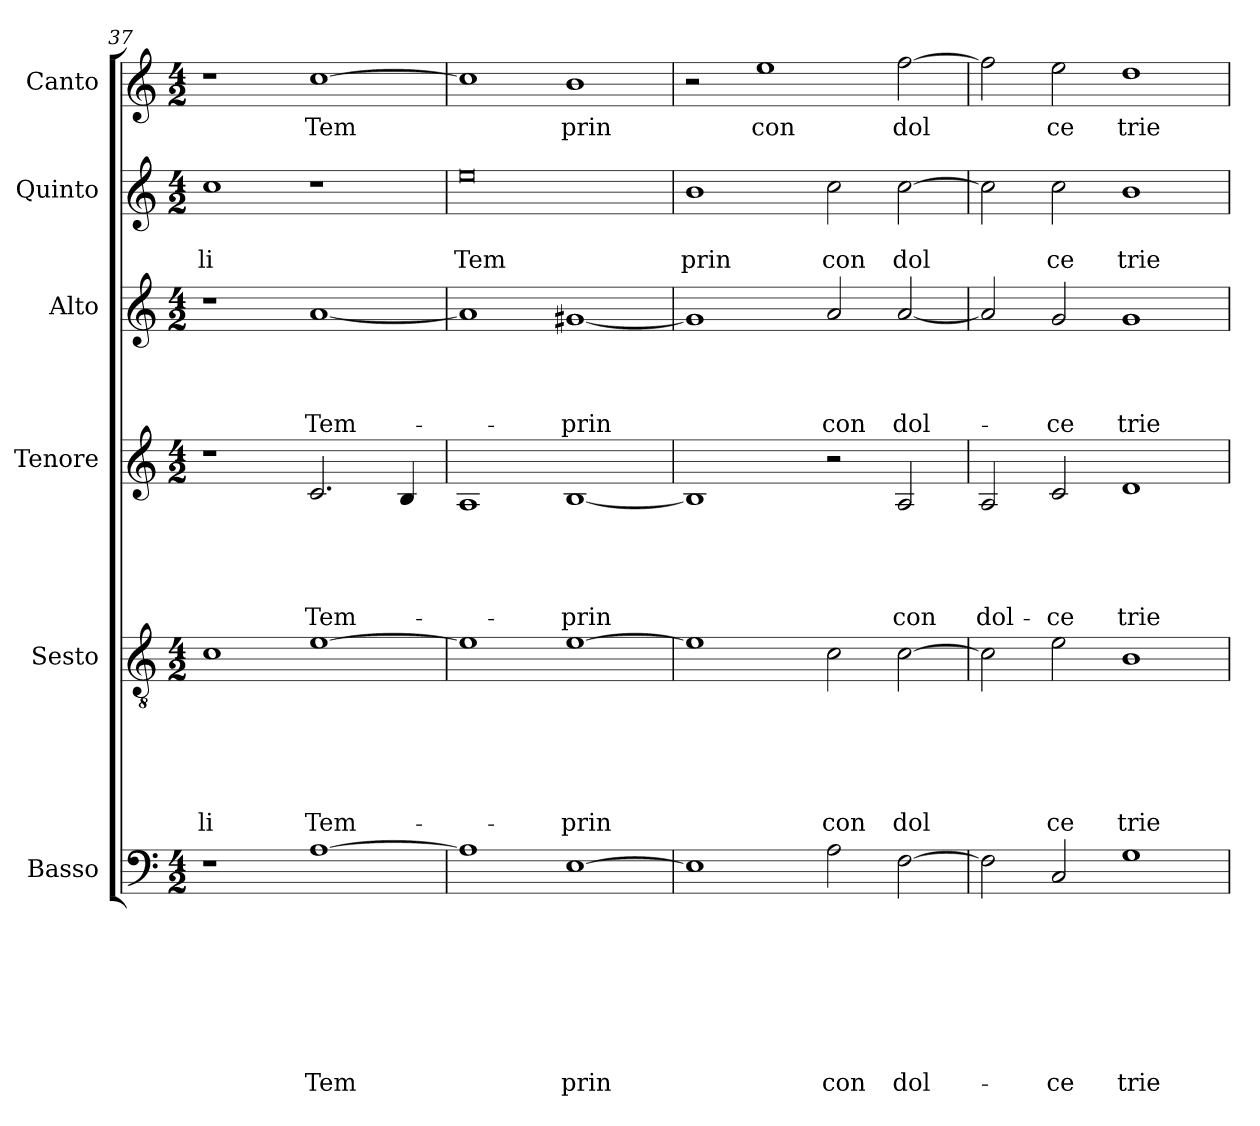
**kern	**text	**text	**text	**text	**text	**text	**text	**text	**kern	**text	**text	**text	**text	**text	**text	**kern	**text	**text	**text	**text	**text	**kern	**text	**text	**text	**text	**kern	**text	**text	**kern	**text
*part6	*part6	*part6	*part6	*part6	*part6	*part6	*part6	*part6	*part5	*part5	*part5	*part5	*part5	*part5	*part5	*part4	*part4	*part4	*part4	*part4	*part4	*part3	*part3	*part3	*part3	*part3	*part2	*part2	*part2	*part1	*part1
*staff6	*staff6	*staff6	*staff6	*staff6	*staff6	*staff6	*staff6	*staff6	*staff5	*staff5	*staff5	*staff5	*staff5	*staff5	*staff5	*staff4	*staff4	*staff4	*staff4	*staff4	*staff4	*staff3	*staff3	*staff3	*staff3	*staff3	*staff2	*staff2	*staff2	*staff1	*staff1
*I"Basso	*	*	*	*	*	*	*	*	*I"Sesto	*	*	*	*	*	*	*I"Tenore	*	*	*	*	*	*I"Alto	*	*	*	*	*I"Quinto	*	*	*I"Canto	*
*clefF4	*	*	*	*	*	*	*	*	*clefGv2	*	*	*	*	*	*	*clefG2	*	*	*	*	*	*clefG2	*	*	*	*	*clefG2	*	*	*clefG2	*
*k[]	*	*	*	*	*	*	*	*	*k[]	*	*	*	*	*	*	*k[]	*	*	*	*	*	*k[]	*	*	*	*	*k[]	*	*	*k[]	*
*C:	*	*	*	*	*	*	*	*	*C:	*	*	*	*	*	*	*C:	*	*	*	*	*	*C:	*	*	*	*	*C:	*	*	*C:	*
*M4/2	*	*	*	*	*	*	*	*	*M4/2	*	*	*	*	*	*	*M4/2	*	*	*	*	*	*M4/2	*	*	*	*	*M4/2	*	*	*M4/2	*
=37	=37	=37	=37	=37	=37	=37	=37	=37	=37	=37	=37	=37	=37	=37	=37	=37	=37	=37	=37	=37	=37	=37	=37	=37	=37	=37	=37	=37	=37	=37	=37
!	!	!	!	!	!	!	!	!	!	!	!	!	!	!	!LO:LY:b	!	!	!	!	!	!	!	!	!	!	!	!	!	!LO:LY:b	!	!
1r	.	.	.	.	.	.	.	.	1c	.	.	.	.	.	-li	1r	.	.	.	.	.	1r	.	.	.	.	1cc	.	li	1r	.
!	!	!	!	!	!	!	!	!LO:LY:b	!	!	!	!	!	!	!LO:LY:b	!	!	!	!	!	!LO:LY:b	!	!	!	!	!LO:LY:b	!	!	!	!	!LO:LY:b
[<1A	.	.	.	.	.	.	.	Tem	[<1e	.	.	.	.	.	Tem-	2.c/	.	.	.	.	Tem-	[<1a	.	.	.	Tem-	1r	.	.	[<1cc	Tem
.	.	.	.	.	.	.	.	.	.	.	.	.	.	.	.	4B/	.	.	.	.	.	.	.	.	.	.	.	.	.	.	.
!!LO:PB:g=z
=38	=38	=38	=38	=38	=38	=38	=38	=38	=38	=38	=38	=38	=38	=38	=38	=38	=38	=38	=38	=38	=38	=38	=38	=38	=38	=38	=38	=38	=38	=38	=38
!	!	!	!	!	!	!	!	!	!	!	!	!	!	!	!	!	!	!	!	!	!	!	!	!	!	!	!	!	!LO:LY:b	!	!
1A]	.	.	.	.	.	.	.	.	1e]	.	.	.	.	.	.	1A	.	.	.	.	.	1a]	.	.	.	.	0ee	.	Tem	1cc]	.
!	!	!	!	!	!	!	!	!LO:LY:b	!	!	!	!	!	!	!LO:LY:b	!	!	!	!	!	!LO:LY:b	!	!	!	!	!LO:LY:b	!	!	!	!	!LO:LY:b
[>1E	.	.	.	.	.	.	.	prin	[>1e	.	.	.	.	.	-prin	[<1B	.	.	.	.	-prin	[<1g#X	.	.	.	-prin	.	.	.	1b	prin
=39	=39	=39	=39	=39	=39	=39	=39	=39	=39	=39	=39	=39	=39	=39	=39	=39	=39	=39	=39	=39	=39	=39	=39	=39	=39	=39	=39	=39	=39	=39	=39
!	!	!	!	!	!	!	!	!	!	!	!	!	!	!	!	!	!	!	!	!	!	!	!	!	!	!	!	!	!LO:LY:b	!	!
1E]	.	.	.	.	.	.	.	.	1e]	.	.	.	.	.	.	1B]	.	.	.	.	.	1g#]	.	.	.	.	1b	.	prin	2r	.
!	!	!	!	!	!	!	!	!	!	!	!	!	!	!	!	!	!	!	!	!	!	!	!	!	!	!	!	!	!	!	!LO:LY:b
.	.	.	.	.	.	.	.	.	.	.	.	.	.	.	.	.	.	.	.	.	.	.	.	.	.	.	.	.	.	1ee	con
!	!	!	!	!	!	!	!	!LO:LY:b	!	!	!	!	!	!	!LO:LY:b	!	!	!	!	!	!	!	!	!	!	!LO:LY:b	!	!	!LO:LY:b	!	!
2A\	.	.	.	.	.	.	.	con	2c\	.	.	.	.	.	con	2r	.	.	.	.	.	2a/	.	.	.	con	2cc\	.	con	.	.
!	!	!	!	!	!	!	!	!LO:LY:b	!	!	!	!	!	!	!LO:LY:b	!	!	!	!	!	!LO:LY:b	!	!	!	!	!LO:LY:b	!	!	!LO:LY:b	!	!LO:LY:b
[>2F\	.	.	.	.	.	.	.	dol-	[>2c\	.	.	.	.	.	dol	2A/	.	.	.	.	con	[<2a/	.	.	.	dol-	[>2cc\	.	dol	[>2ff\	dol
=40	=40	=40	=40	=40	=40	=40	=40	=40	=40	=40	=40	=40	=40	=40	=40	=40	=40	=40	=40	=40	=40	=40	=40	=40	=40	=40	=40	=40	=40	=40	=40
!	!	!	!	!	!	!	!	!	!	!	!	!	!	!	!	!	!	!	!	!	!LO:LY:b	!	!	!	!	!	!	!	!	!	!
2F\]	.	.	.	.	.	.	.	.	2c\]	.	.	.	.	.	.	2A/	.	.	.	.	dol-	2a/]	.	.	.	.	2cc\]	.	.	2ff\]	.
!	!	!	!	!	!	!	!	!LO:LY:b	!	!	!	!	!	!	!LO:LY:b	!	!	!	!	!	!LO:LY:b	!	!	!	!	!LO:LY:b	!	!	!LO:LY:b	!	!LO:LY:b
2C/	.	.	.	.	.	.	.	-ce	2e\	.	.	.	.	.	ce	2c/	.	.	.	.	-ce	2g/	.	.	.	-ce	2cc\	.	ce	2ee\	ce
!	!	!	!	!	!	!	!	!LO:LY:b	!	!	!	!	!	!	!LO:LY:b	!	!	!	!	!	!LO:LY:b	!	!	!	!	!LO:LY:b	!	!	!LO:LY:b	!	!LO:LY:b
1G	.	.	.	.	.	.	.	trie-	1B	.	.	.	.	.	trie	1d	.	.	.	.	trie-	1g	.	.	.	trie-	1b	.	trie	1dd	trie
=	=	=	=	=	=	=	=	=	=	=	=	=	=	=	=	=	=	=	=	=	=	=	=	=	=	=	=	=	=	=	=
*-	*-	*-	*-	*-	*-	*-	*-	*-	*-	*-	*-	*-	*-	*-	*-	*-	*-	*-	*-	*-	*-	*-	*-	*-	*-	*-	*-	*-	*-	*-	*-
